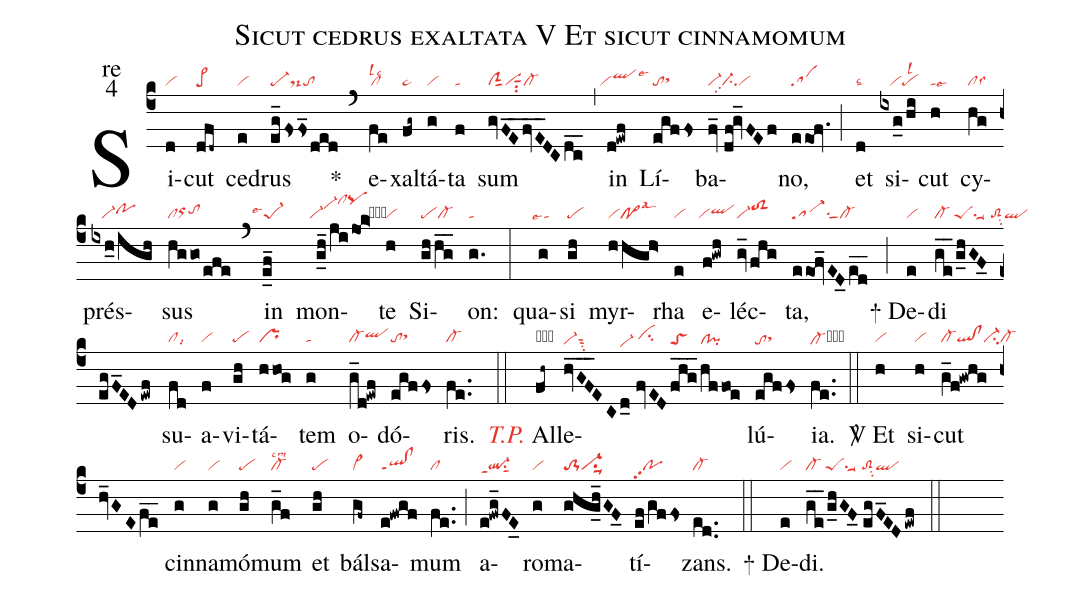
name:Sicut cedrus exaltata V Et sicut cinnamomum;
office-part:re;
mode:4;
nabc-lines:1;
%%
(c4) Si(d|vi)cut(dfd~|pe>) ce(e|vi)drus(eg_/fsfs_ded|pe-ds-to) <sp>*</sp>(`) e(fe|cllsl2lsc2)xal(fg~|pe~)tá(g|vi)ta(f|ta) sum(gvFE__fvE__DCdc__|clSsut1visut1su2cl-) (,) in(d!ewf|``viqlhilse6) Lí(egffs|tosthh)ba(fv_//df!gv_FEf|vi-ci-pp2vi)no,(eeof.|sa) (;) et(d|talsc2) si(ixg_0/hi|///vipelsl2)cut(h|talse6) cy(hg|cllss6)prés(ixh_0/igh|///vi-pohh)sus(hggo/efe|clorhhtohh) (`) in(e_f_|```pe-1lse4) mon(g_h_/jijok>|``vi-vi-hjclhlpqhl>lss3)te(h|vi) Si(ghhg__|pecl-)on:(g.|ta) (:) qua(g|``talse4)si(gh|pe) myr(hhgh>|vipo>lsal3)rha(e|vi) e(f!gwh|`viqlhh)léc(gv_fhg|vi-toS2hi)ta,(eeof_ED_0ed__|sa-su1sut1cl-) (;)

<sp>+</sp> De(e|vi)di(ge__/g_hGF_0//egF_ED/ewf|cl-/peSsu1suu1/toS2su2ql) su(fd|cllsi9)a(f|vi)vi(gh|pe)tá(hhog|pr)tem(g|ta) o(g_d!ewf|cl-qlhh)dó(egffs|tosthh)ris.(fe..|cl-) (::)

<i><c>T.P.</i></c> Al(fh~|obpe~he)le(hvGF___EC|vi-hesut2su2|d_0//fvED|vi-hd/cihg|fhg___|toShe|hffoe|clhe!pihe)lú(egffs|tohesthg){ia}.(fe..|cl-hecb) (::)

<sp>V/</sp> Et(h|vi) si(h|vi)cut(g_f!gwhg/hv_GEfe__|cl-ql!clci-cl-) cin(g|vi)na(g|vi)mó(gh|pe)mum(g_f|cl-lscm2) et(gh|pe) bál(gf~|vi>)sa(e!fwgf|ql!clppt1)mum(fe..|cl) (;) a(e!fwg_FE_0|ql-ppt1su1sut1)ro(g|vi)ma(ghg_h_GF_0|to-1vi-su1suu1)tí(ef/gffs|popp2)zans.(ed..|cl-) (::)

<sp>+</sp> De(e|vi)di.(ge__/g_hGF_0//egF_ED/ewf|cl-/peSsu1suu1/toS2su2ql) (::)
